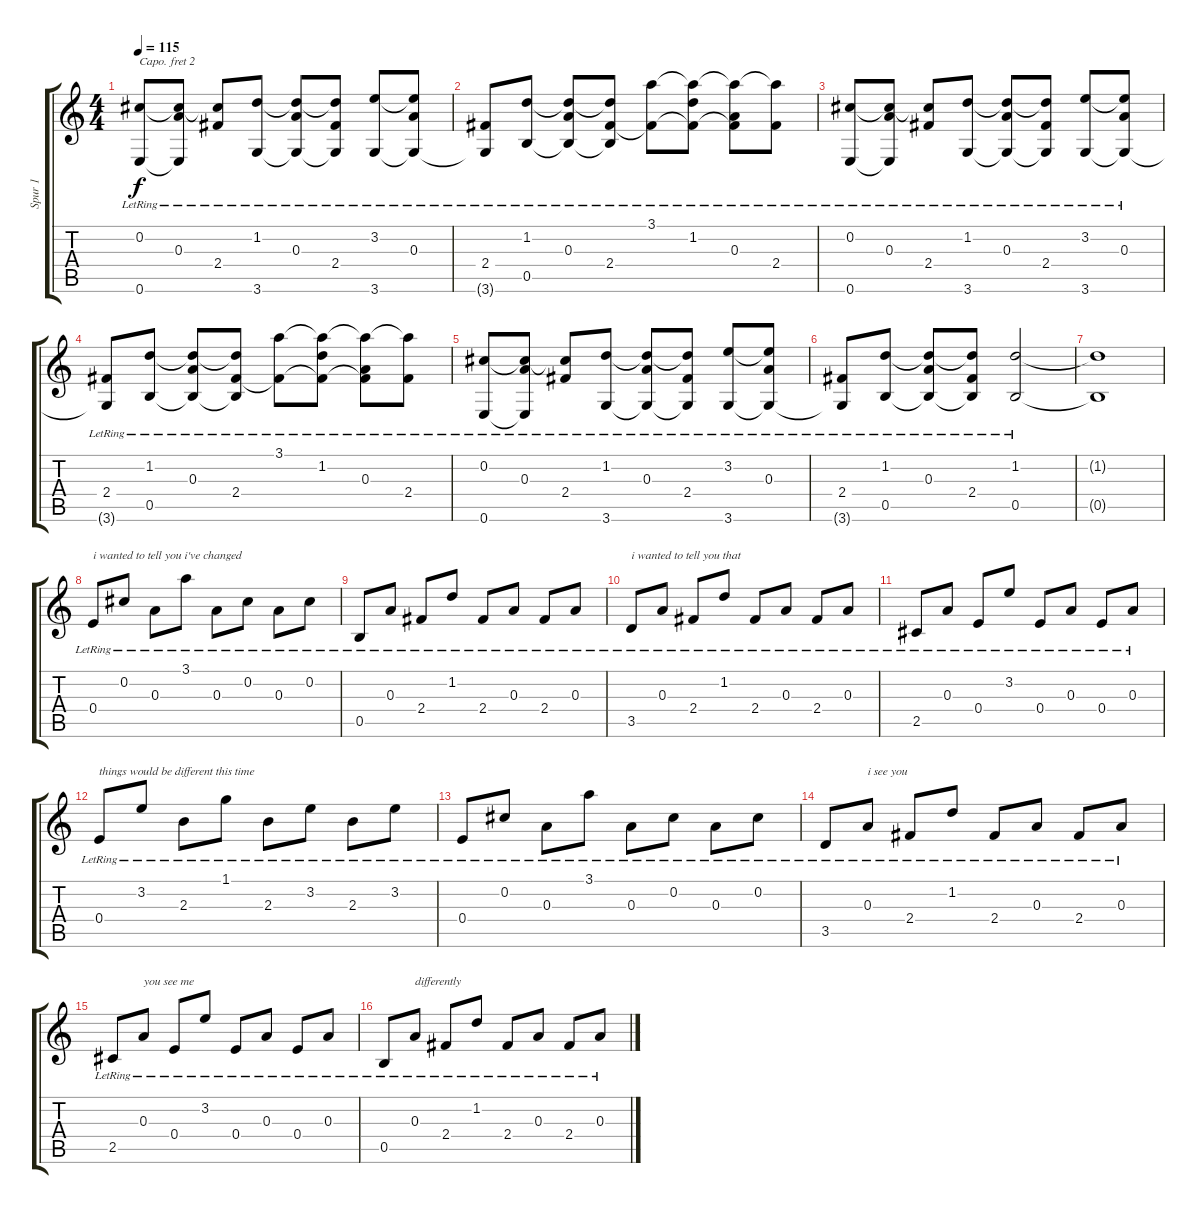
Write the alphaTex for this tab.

\track ("Spur 1" "Spur 1") {instrument acousticguitarnylon}
\staff {score tabs}
\capo 2
\tuning (E4 B3 G3 D3 A2 D2) {hide}
\ts (4 4)
\tempo 115
\clef g2
\ks c
(0.2{lr} 0.6{lr}).8{dy f} (0.2{t} 0.3{lr} 0.6{t}).8 (0.2{t} 2.4{lr}).8 (1.2{lr} 3.6{lr}).8 (1.2{t} 0.3{lr} 3.6{t}).8 (1.2{t} 2.4{lr} 3.6{t}).8 (3.2{lr} 3.6{lr}).8 (3.2{t} 0.3{lr} 3.6{t}).8 |
(2.4{lr} 3.6{t}).8 (1.2{lr} 0.5{lr}).8 (1.2{t} 0.3{lr} 0.5{t}).8 (1.2{t} 2.4{lr} 0.5{t}).8 (3.1{lr} 2.4{t}).8 (3.1{t} 1.2{lr} 2.4{t}).8 (3.1{t} 0.3{lr} 2.4{t}).8 (3.1{t} 2.4{lr}).8 |
(0.2{lr} 0.6{lr}).8 (0.2{t} 0.3{lr} 0.6{t}).8 (0.2{t} 2.4{lr}).8 (1.2{lr} 3.6{lr}).8 (1.2{t} 0.3{lr} 3.6{t}).8 (1.2{t} 2.4{lr} 3.6{t}).8 (3.2{lr} 3.6{lr}).8 (3.2{t} 0.3{lr} 3.6{t}).8 |
(2.4{lr} 3.6{t}).8 (1.2{lr} 0.5{lr}).8 (1.2{t} 0.3{lr} 0.5{t}).8 (1.2{t} 2.4{lr} 0.5{t}).8 (3.1{lr} 2.4{t}).8 (3.1{t} 1.2{lr} 2.4{t}).8 (3.1{t} 0.3{lr} 2.4{t}).8 (3.1{t} 2.4{lr}).8 |
(0.2{lr} 0.6{lr}).8 (0.2{t} 0.3{lr} 0.6{t}).8 (0.2{t} 2.4{lr}).8 (1.2{lr} 3.6{lr}).8 (1.2{t} 0.3{lr} 3.6{t}).8 (1.2{t} 2.4{lr} 3.6{t}).8 (3.2{lr} 3.6{lr}).8 (3.2{t} 0.3{lr} 3.6{t}).8 |
(2.4{lr} 3.6{t}).8 (1.2{lr} 0.5{lr}).8 (1.2{t} 0.3{lr} 0.5{t}).8 (1.2{t} 2.4{lr} 0.5{t}).8 (1.2{lr} 0.5{lr}).2 |
(1.2{t} 0.5{t}).1 |
0.4{lr}.8{txt "i wanted to tell you i've changed"} 0.2{lr}.8 0.3{lr}.8 3.1{lr}.8 0.3{lr}.8 0.2{lr}.8 0.3{lr}.8 0.2{lr}.8 |
0.5{lr}.8 0.3{lr}.8 2.4{lr}.8 1.2{lr}.8 2.4{lr}.8 0.3{lr}.8 2.4{lr}.8 0.3{lr}.8 |
3.5{lr}.8{txt "i wanted to tell you that"} 0.3{lr}.8 2.4{lr}.8 1.2{lr}.8 2.4{lr}.8 0.3{lr}.8 2.4{lr}.8 0.3{lr}.8 |
2.5{lr}.8 0.3{lr}.8 0.4{lr}.8 3.2{lr}.8 0.4{lr}.8 0.3{lr}.8 0.4{lr}.8 0.3{lr}.8 |
0.4{lr}.8{txt "things would be different this time"} 3.2{lr}.8 2.3{lr}.8 1.1{lr}.8 2.3{lr}.8 3.2{lr}.8 2.3{lr}.8 3.2{lr}.8 |
0.4{lr}.8 0.2{lr}.8 0.3{lr}.8 3.1{lr}.8 0.3{lr}.8 0.2{lr}.8 0.3{lr}.8 0.2{lr}.8 |
3.5{lr}.8 0.3{lr}.8{txt "i see you"} 2.4{lr}.8 1.2{lr}.8 2.4{lr}.8 0.3{lr}.8 2.4{lr}.8 0.3{lr}.8 |
2.5{lr}.8 0.3{lr}.8{txt "you see me "} 0.4{lr}.8 3.2{lr}.8 0.4{lr}.8 0.3{lr}.8 0.4{lr}.8 0.3{lr}.8 |
0.5{lr}.8 0.3{lr}.8{txt "differently"} 2.4{lr}.8 1.2{lr}.8 2.4{lr}.8 0.3{lr}.8 2.4{lr}.8 0.3{lr}.8
